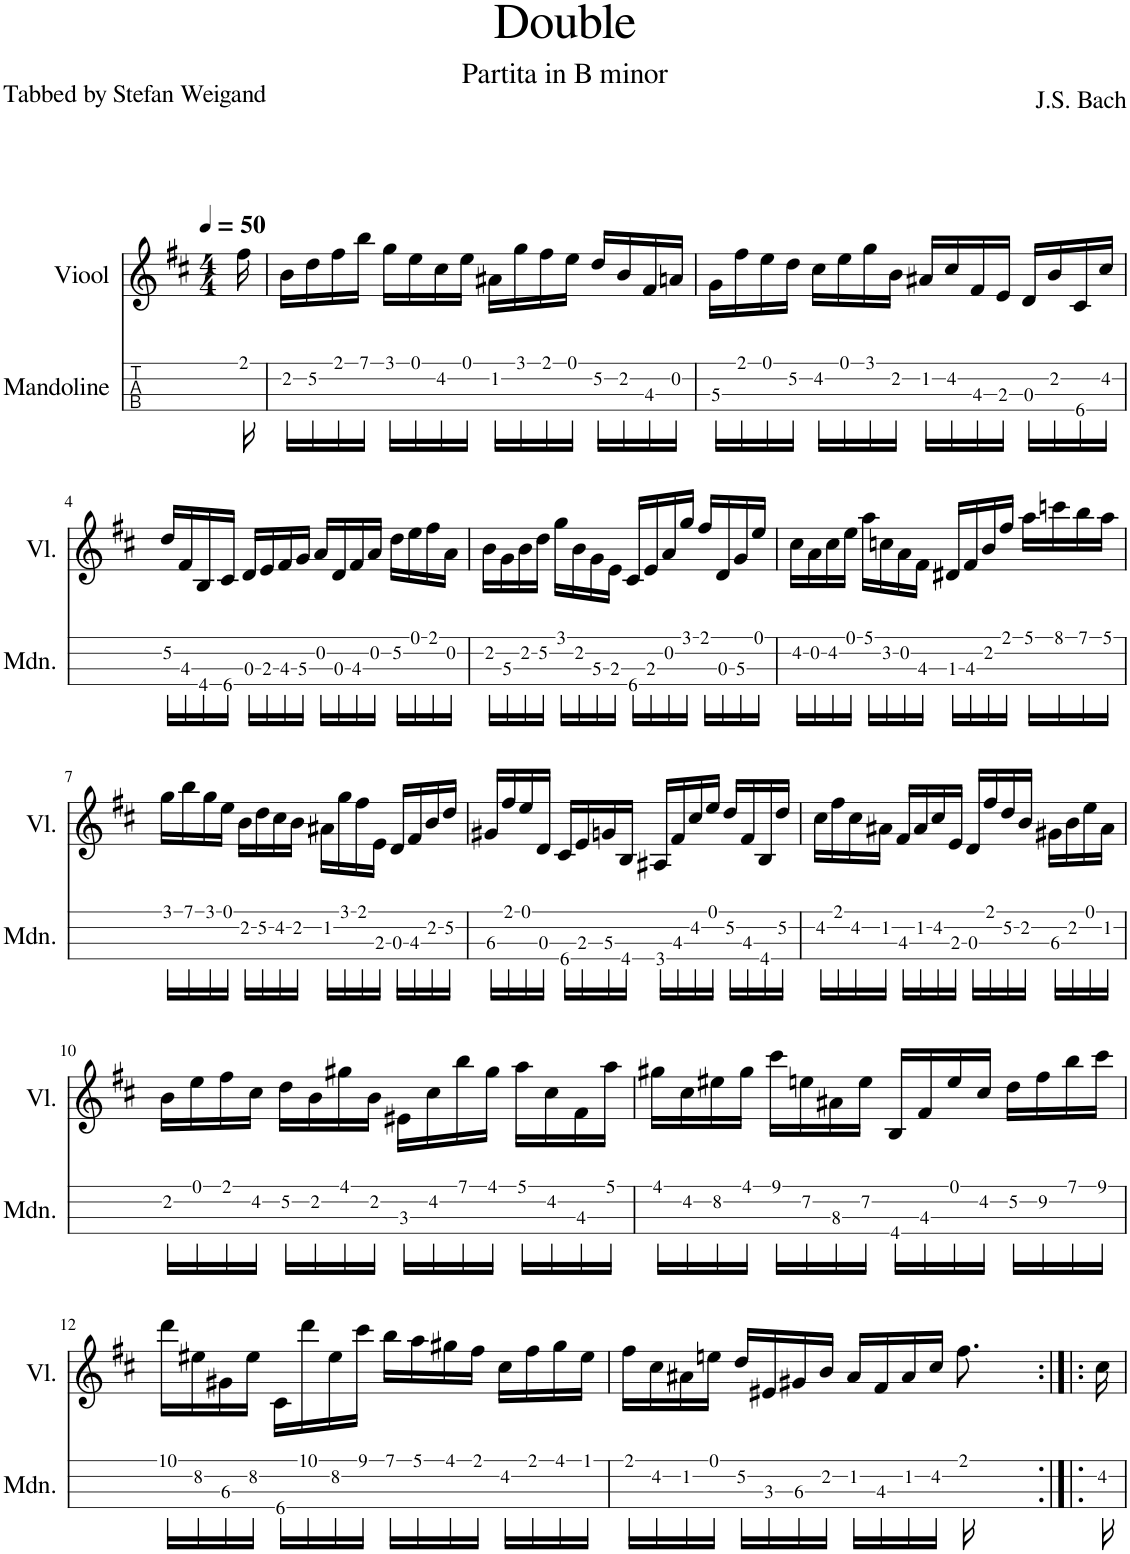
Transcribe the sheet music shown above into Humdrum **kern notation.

**kern	**kern
*part2	*part1
*staff2	*staff1
*I"Mandoline	*I"Viool
*I'Mdn.	*I'Vl.
*stria4	*
*	*clefG2
*k[f#c#]	*k[f#c#]
*M4/4	*M4/4
*MM50	*MM50
=1	=1
16ff#\	16ff#\
=2	=2
16b\LL	16b\LL
16dd\	16dd\
16ff#\	16ff#\
16bb\JJ	16bb\JJ
16gg\LL	16gg\LL
16ee\	16ee\
16cc#\	16cc#\
16ee\JJ	16ee\JJ
16a#\LL	16a#X\LL
16gg\	16gg\
16ff#\	16ff#\
16ee\JJ	16ee\JJ
16dd\LL	16dd/LL
16b\	16b/
16f#\	16f#/
16a\JJ	16an/JJ
=3	=3
16g\LL	16g\LL
16ff#\	16ff#\
16ee\	16ee\
16dd\JJ	16dd\JJ
16cc#\LL	16cc#\LL
16ee\	16ee\
16gg\	16gg\
16b\JJ	16b\JJ
16a#\LL	16a#X/LL
16cc#\	16cc#/
16f#\	16f#/
16e\JJ	16e/JJ
16d\LL	16d/LL
16b\	16b/
16c#\	16c#/
16cc#\JJ	16cc#/JJ
!!LO:LB:g=z
=4	=4
16dd\LL	16dd/LL
16f#\	16f#/
16B\	16B/
16c#\JJ	16c#/JJ
16d\LL	16d/LL
16e\	16e/
16f#\	16f#/
16g\JJ	16g/JJ
16a\LL	16a/LL
16d\	16d/
16f#\	16f#/
16a\JJ	16a/JJ
16dd\LL	16dd\LL
16ee\	16ee\
16ff#\	16ff#\
16a\JJ	16a\JJ
=5	=5
16b\LL	16b\LL
16g\	16g\
16b\	16b\
16dd\JJ	16dd\JJ
16gg\LL	16gg\LL
16b\	16b\
16g\	16g\
16e\JJ	16e\JJ
16c#\LL	16c#/LL
16e\	16e/
16a\	16a/
16gg\JJ	16gg/JJ
16ff#\LL	16ff#/LL
16d\	16d/
16g\	16g/
16ee\JJ	16ee/JJ
=6	=6
16cc#\LL	16cc#\LL
16a\	16a\
16cc#\	16cc#\
16ee\JJ	16ee\JJ
16aa\LL	16aa\LL
16cc\	16ccn\
16a\	16a\
16f#\JJ	16f#\JJ
16d#\LL	16d#X/LL
16f#\	16f#/
16b\	16b/
16ff#\JJ	16ff#/JJ
16aa\LL	16aa\LL
16ccc\	16cccn\
16bb\	16bb\
16aa\JJ	16aa\JJ
!!LO:LB:g=z
=7	=7
16gg\LL	16gg\LL
16bb\	16bb\
16gg\	16gg\
16ee\JJ	16ee\JJ
16b\LL	16b\LL
16dd\	16dd\
16cc#\	16cc#\
16b\JJ	16b\JJ
16a#\LL	16a#X\LL
16gg\	16gg\
16ff#\	16ff#\
16e\JJ	16e\JJ
16d\LL	16d/LL
16f#\	16f#/
16b\	16b/
16dd\JJ	16dd/JJ
=8	=8
16g#\LL	16g#X/LL
16ff#\	16ff#/
16ee\	16ee/
16d\JJ	16d/JJ
16c#\LL	16c#/LL
16e\	16e/
16g\	16gn/
16B\JJ	16B/JJ
16A#\LL	16A#X/LL
16f#\	16f#/
16cc#\	16cc#/
16ee\JJ	16ee/JJ
16dd\LL	16dd/LL
16f#\	16f#/
16B\	16B/
16dd\JJ	16dd/JJ
=9	=9
16cc#\LL	16cc#\LL
16ff#\	16ff#\
16cc#\	16cc#\
16a#\JJ	16a#X\JJ
16f#\LL	16f#/LL
16a#\	16a#/
16cc#\	16cc#/
16e\JJ	16e/JJ
16d\LL	16d/LL
16ff#\	16ff#/
16dd\	16dd/
16b\JJ	16b/JJ
16g#\LL	16g#X\LL
16b\	16b\
16ee\	16ee\
16a#\JJ	16a#\JJ
!!LO:LB:g=z
=10	=10
16b\LL	16b\LL
16ee\	16ee\
16ff#\	16ff#\
16cc#\JJ	16cc#\JJ
16dd\LL	16dd\LL
16b\	16b\
16gg#\	16gg#X\
16b\JJ	16b\JJ
16f\LL	16e#X\LL
16cc#\	16cc#\
16bb\	16bb\
16gg#\JJ	16gg#\JJ
16aa\LL	16aa\LL
16cc#\	16cc#\
16f#\	16f#\
16aa\JJ	16aa\JJ
=11	=11
16gg#\LL	16gg#X\LL
16cc#\	16cc#\
16ff\	16ee#X\
16gg#\JJ	16gg#\JJ
16ccc#\LL	16ccc#\LL
16ee\	16een\
16a#\	16a#X\
16ee\JJ	16ee\JJ
16B\LL	16B/LL
16f#\	16f#/
16ee\	16ee/
16cc#\JJ	16cc#/JJ
16dd\LL	16dd\LL
16ff#\	16ff#\
16bb\	16bb\
16ccc#\JJ	16ccc#\JJ
!!LO:LB:g=z
=12	=12
16ddd\LL	16ddd\LL
16ff\	16ee#X\
16g#\	16g#X\
16ff\JJ	16ee#\JJ
16c#\LL	16c#\LL
16ddd\	16ddd\
16ff\	16ee#\
16ccc#\JJ	16ccc#\JJ
16bb\LL	16bb\LL
16aa\	16aa\
16gg#\	16gg#X\
16ff#\JJ	16ff#\JJ
16cc#\LL	16cc#\LL
16ff#\	16ff#\
16gg#\	16gg#\
16ff\JJ	16ee#\JJ
=13	=13
16ff#\LL	16ff#\LL
16cc#\	16cc#\
16a#\	16a#X\
16ee\JJ	16een\JJ
16dd\LL	16dd/LL
16f\	16e#X/
16g#\	16g#X/
16b\JJ	16b/JJ
16a#\LL	16a#/LL
16f#\	16f#/
16a#\	16a#/
16cc#\JJ	16cc#/JJ
16ff#\	8.ff#\
16r	.
16r	.
=14:|!|:	=14:|!|:
16cc#\	16cc#\
=	=
*-	*-
